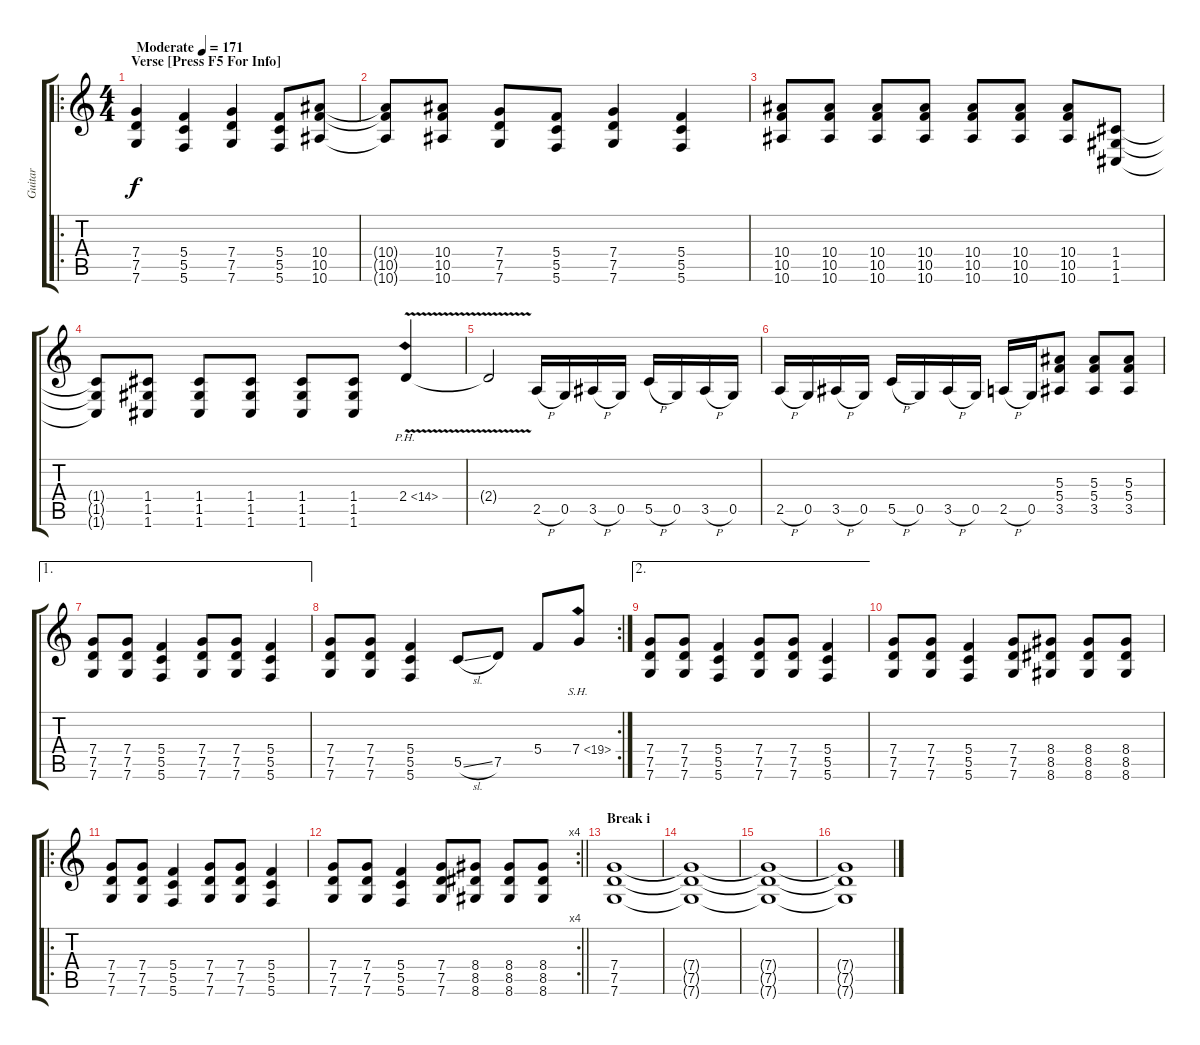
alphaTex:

\track ("Guitar" "Guitar") {instrument distortionguitar}
\staff {score tabs}
\tuning (D4 A3 F3 C3 G2 C2) {hide}
\ro
\ts (4 4)
\section ("" "Verse [Press F5 For Info]")
\tempo (171 "Moderate")
\clef g2
\ks c
(7.4 7.5 7.6).4{dy f instrument distortionguitar} (5.4 5.5 5.6).4 (7.4 7.5 7.6).4 (5.4 5.5 5.6).8 (10.4 10.5 10.6).8 |
(10.4{t} 10.5{t} 10.6{t}).8 (10.4 10.5 10.6).8 (7.4 7.5 7.6).8 (5.4 5.5 5.6).8 (7.4 7.5 7.6).4 (5.4 5.5 5.6).4 |
(10.4 10.5 10.6).8 (10.4 10.5 10.6).8 (10.4 10.5 10.6).8 (10.4 10.5 10.6).8 (10.4 10.5 10.6).8 (10.4 10.5 10.6).8 (10.4 10.5 10.6).8 (1.4 1.5 1.6).8 |
(1.4{t} 1.5{t} 1.6{t}).8 (1.4 1.5 1.6).8 (1.4 1.5 1.6).8 (1.4 1.5 1.6).8 (1.4 1.5 1.6).8 (1.4 1.5 1.6).8 2.4{ph 12 v}.4 |
2.4{t}.2 2.5{h}.16 0.5.16 3.5{h}.16 0.5.16 5.5{h}.16 0.5.16 3.5{h}.16 0.5.16 |
2.5{h}.16 0.5.16 3.5{h}.16 0.5.16 5.5{h}.16 0.5.16 3.5{h}.16 0.5.16 2.5{h}.16 0.5.16 (5.3 5.4 3.5).8 (5.3 5.4 3.5).8 (5.3 5.4 3.5).8 |
\ae 1
(7.4 7.5 7.6).8 (7.4 7.5 7.6).8 (5.4 5.5 5.6).4 (7.4 7.5 7.6).8 (7.4 7.5 7.6).8 (5.4 5.5 5.6).4 |
\rc 2
(7.4 7.5 7.6).8 (7.4 7.5 7.6).8 (5.4 5.5 5.6).4 5.5{sl}.8 7.5.8 5.4.8 7.4{sh 12}.8 |
\ae 2
(7.4 7.5 7.6).8 (7.4 7.5 7.6).8 (5.4 5.5 5.6).4 (7.4 7.5 7.6).8 (7.4 7.5 7.6).8 (5.4 5.5 5.6).4 |
(7.4 7.5 7.6).8 (7.4 7.5 7.6).8 (5.4 5.5 5.6).4 (7.4 7.5 7.6).8 (8.4 8.5 8.6).8 (8.4 8.5 8.6).8 (8.4 8.5 8.6).8 |
\ro
(7.4 7.5 7.6).8 (7.4 7.5 7.6).8 (5.4 5.5 5.6).4 (7.4 7.5 7.6).8 (7.4 7.5 7.6).8 (5.4 5.5 5.6).4 |
\rc 4
\barLineRight lightlight
(7.4 7.5 7.6).8 (7.4 7.5 7.6).8 (5.4 5.5 5.6).4 (7.4 7.5 7.6).8 (8.4 8.5 8.6).8 (8.4 8.5 8.6).8 (8.4 8.5 8.6).8 |
\section ("" "Break i")
(7.4 7.5 7.6).1 |
(7.4{t} 7.5{t} 7.6{t}).1 |
(7.4{t} 7.5{t} 7.6{t}).1 |
(7.4{t} 7.5{t} 7.6{t}).1
